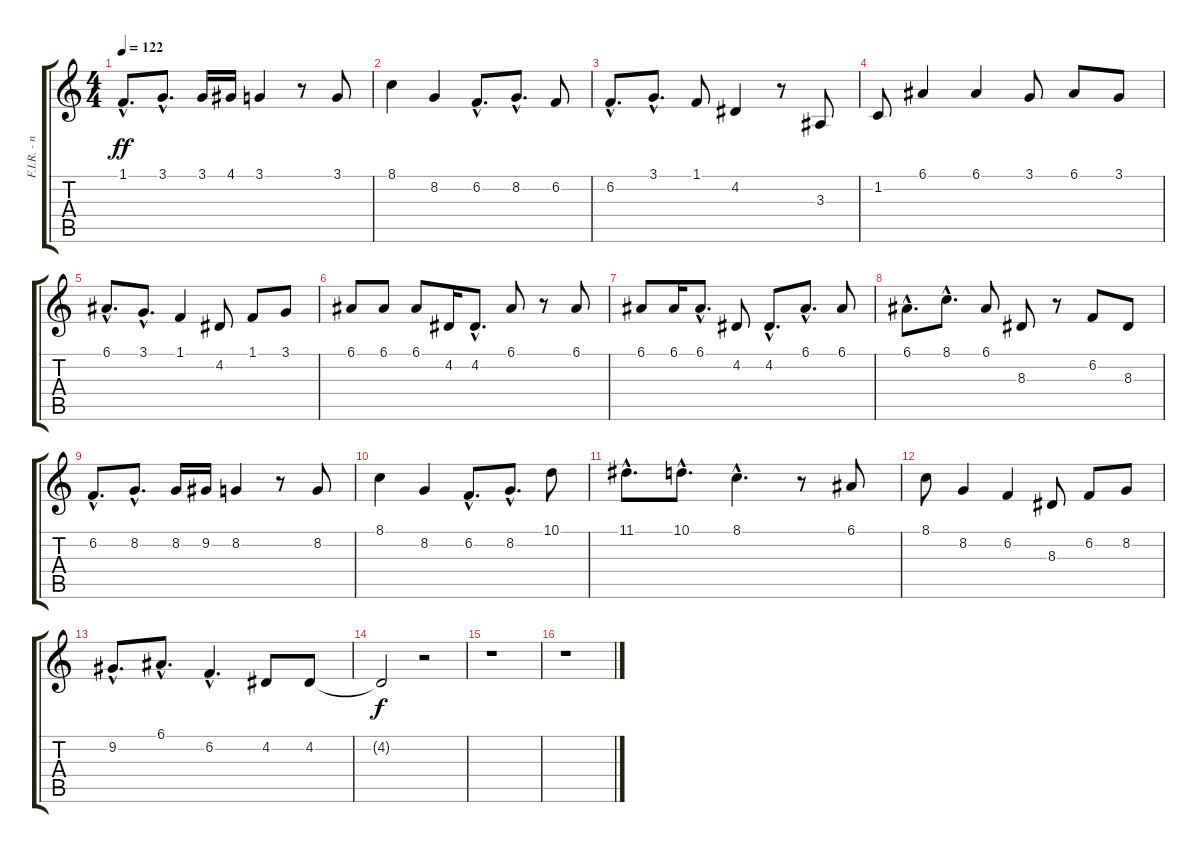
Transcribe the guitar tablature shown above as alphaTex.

\track ("F.I.R. - ni de wei xiao" "F.I.R. - n") {instrument flute}
\staff {score tabs}
\tuning (E4 B3 G3 D3 A2 E2) {hide}
\ts (4 4)
\tempo 122
\clef g2
\ks c
1.1{hac}.8{d dy ff} 3.1{hac}.8{d} 3.1.16 4.1.16 3.1.4 r.8 3.1.8 |
8.1.4 8.2.4 6.2{hac}.8{d} 8.2{hac}.8{d} 6.2.8 |
6.2{hac}.8{d} 3.1{hac}.8{d} 1.1.8 4.2.4 r.8 3.3.8 |
1.2.8 6.1.4 6.1.4 3.1.8 6.1.8 3.1.8 |
6.1{hac}.8{d} 3.1{hac}.8{d} 1.1.4 4.2.8 1.1.8 3.1.8 |
6.1.8 6.1.8 6.1.8 4.2.16 4.2{hac}.8{d} 6.1.8 r.8 6.1.8 |
6.1.8 6.1.16 6.1{hac}.8{d} 4.2.8 4.2{hac}.8{d} 6.1{hac}.8{d} 6.1.8 |
6.1{hac}.8{d} 8.1{hac}.8{d} 6.1.8 8.3.8 r.8 6.2.8 8.3.8 |
6.2{hac}.8{d} 8.2{hac}.8{d} 8.2.16 9.2.16 8.2.4 r.8 8.2.8 |
8.1.4 8.2.4 6.2{hac}.8{d} 8.2{hac}.8{d} 10.1.8 |
11.1{hac}.8{d} 10.1{hac}.8{d} 8.1{hac}.4{d} r.8 6.1.8 |
8.1.8 8.2.4 6.2.4 8.3.8 6.2.8 8.2.8 |
9.2{hac}.8{d} 6.1{hac}.8{d} 6.2{hac}.4{d} 4.2.8 4.2.8 |
4.2{t}.2{dy f} r.2 |
r.1 |
r.1
